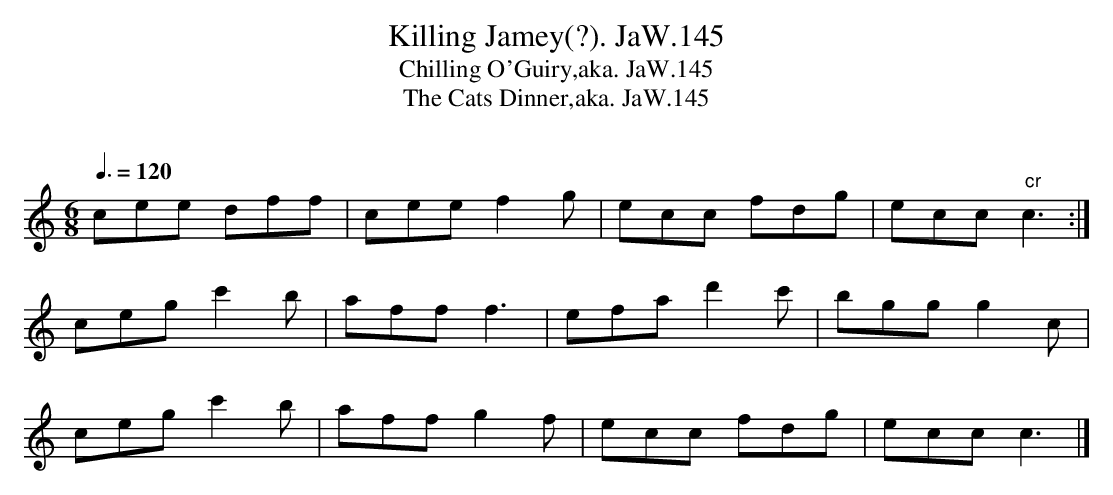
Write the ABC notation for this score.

X:1
T:Killing Jamey(?). JaW.145
T:Chilling O'Guiry,aka. JaW.145
T:Cats Dinner,aka. JaW.145, The
M:6/8
L:1/8
Q:3/8=120
O:
K:C
cee dff|cee f2g|ecc fdg|ecc " cr"c3:|
ceg c'2b|aff f3|efa d'2c'|bgg g2c|
ceg c'2b|aff g2f|ecc fdg|ecc c3|]
